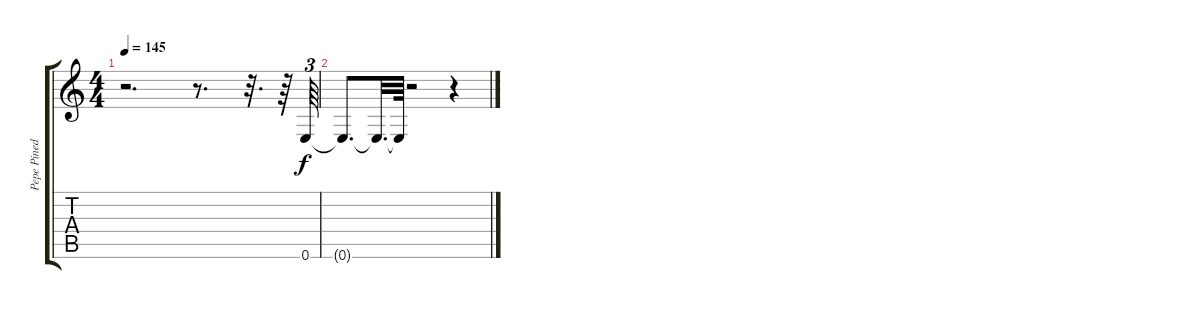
\track ("Pepe Pineda" "Pepe Pined") {instrument electricbasspick}
\staff {score tabs}
\tuning (E4 B3 G3 D3 A2 E2) {hide}
\ts (4 4)
\tempo 145
\clef g2
\ks c
r.2{d dy f} r.8{d} r.32{d} r.64 0.6.64{tu (3 2)} |
0.6{t}.8{d} 0.6{t}.32{d} 0.6{t}.64 r.2 r.4
